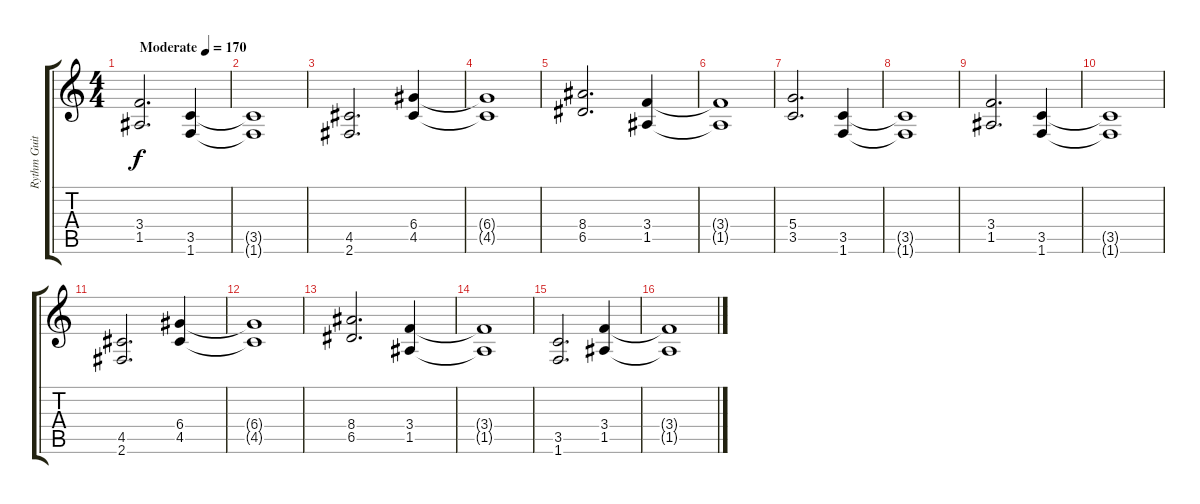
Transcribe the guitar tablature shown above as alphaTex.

\track ("Rythm Guitar" "Rythm Guit") {instrument distortionguitar}
\staff {score tabs}
\tuning (E4 B3 G3 D3 A2 E2) {hide}
\ts (4 4)
\tempo (170 "Moderate")
\clef g2
\ks c
(3.4 1.5).2{d dy f instrument distortionguitar} (3.5 1.6).4 |
(3.5{t} 1.6{t}).1 |
(4.5 2.6).2{d} (6.4 4.5).4 |
(6.4{t} 4.5{t}).1 |
(8.4 6.5).2{d} (3.4 1.5).4 |
(3.4{t} 1.5{t}).1 |
(5.4 3.5).2{d} (3.5 1.6).4 |
(3.5{t} 1.6{t}).1 |
(3.4 1.5).2{d} (3.5 1.6).4 |
(3.5{t} 1.6{t}).1 |
(4.5 2.6).2{d} (6.4 4.5).4 |
(6.4{t} 4.5{t}).1 |
(8.4 6.5).2{d} (3.4 1.5).4 |
(3.4{t} 1.5{t}).1 |
(3.5 1.6).2{d} (3.4 1.5).4 |
(3.4{t} 1.5{t}).1
